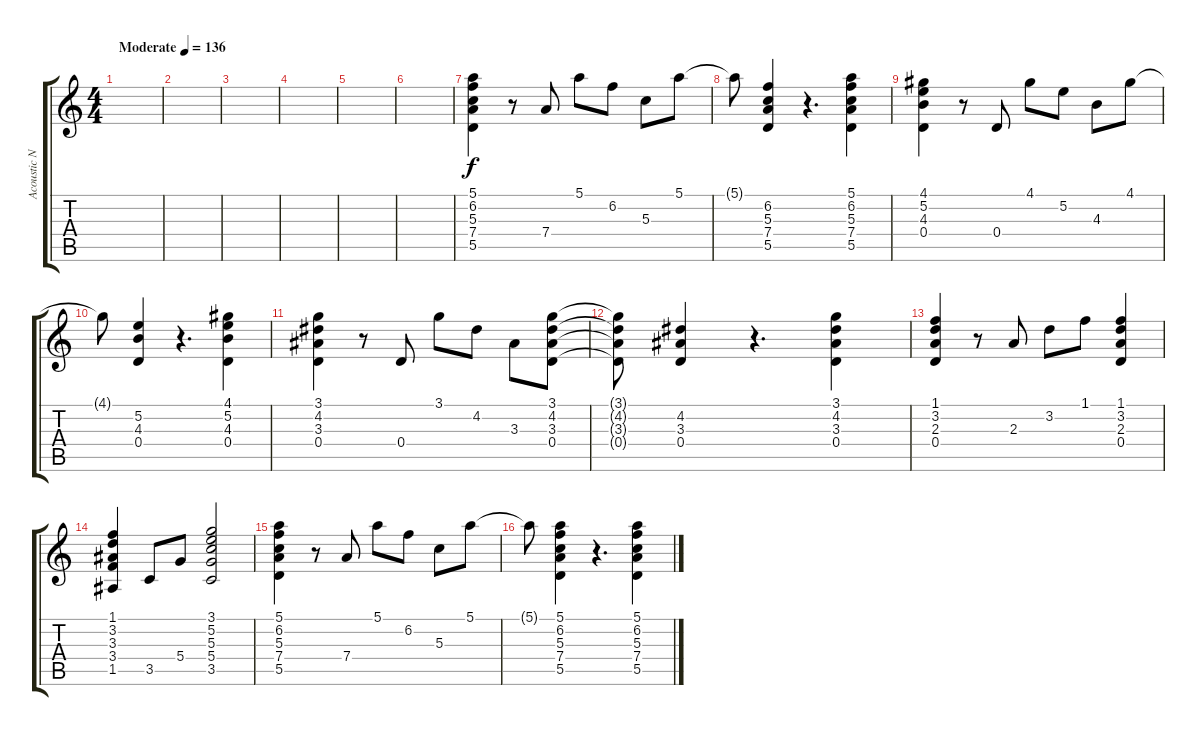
\track ("Acoustic Nylon Guitar - Cetera" "Acoustic N") {instrument acousticguitarnylon}
\staff {score tabs}
\tuning (E4 B3 G3 D3 A2 E2) {hide}
\ts (4 4)
\tempo (136 "Moderate")
\clef g2
\ks c
|
|
|
|
|
|
(5.1 6.2 5.3 7.4 5.5).4{volume 5} r.8 7.4.8 5.1.8 6.2.8 5.3.8 5.1.8 |
5.1{t}.8 (6.2 5.3 7.4 5.5).4 r.4{d} (5.1 6.2 5.3 7.4 5.5).4 |
(4.1 5.2 4.3 0.4).4{volume 13} r.8 0.4.8 4.1.8 5.2.8 4.3.8 4.1.8 |
4.1{t}.8 (5.2 4.3 0.4).4 r.4{d} (4.1 5.2 4.3 0.4).4 |
(3.1 4.2 3.3 0.4).4 r.8 0.4.8 3.1.8 4.2.8 3.3.8 (3.1 4.2 3.3 0.4).8 |
(3.1{t} 4.2{t} 3.3{t} 0.4{t}).8 (4.2 3.3 0.4).4 r.4{d} (3.1 4.2 3.3 0.4).4 |
(1.1 3.2 2.3 0.4).4 r.8 2.3.8 3.2.8 1.1.8 (1.1 3.2 2.3 0.4).4 |
(1.1 3.2 3.3 3.4 1.5).4 3.5.8 5.4.8 (3.1 5.2 5.3 5.4 3.5).2 |
(5.1 6.2 5.3 7.4 5.5).4 r.8 7.4.8 5.1.8 6.2.8 5.3.8 5.1.8 |
5.1{t}.8 (5.1 6.2 5.3 7.4 5.5).4 r.4{d} (5.1 6.2 5.3 7.4 5.5).4
